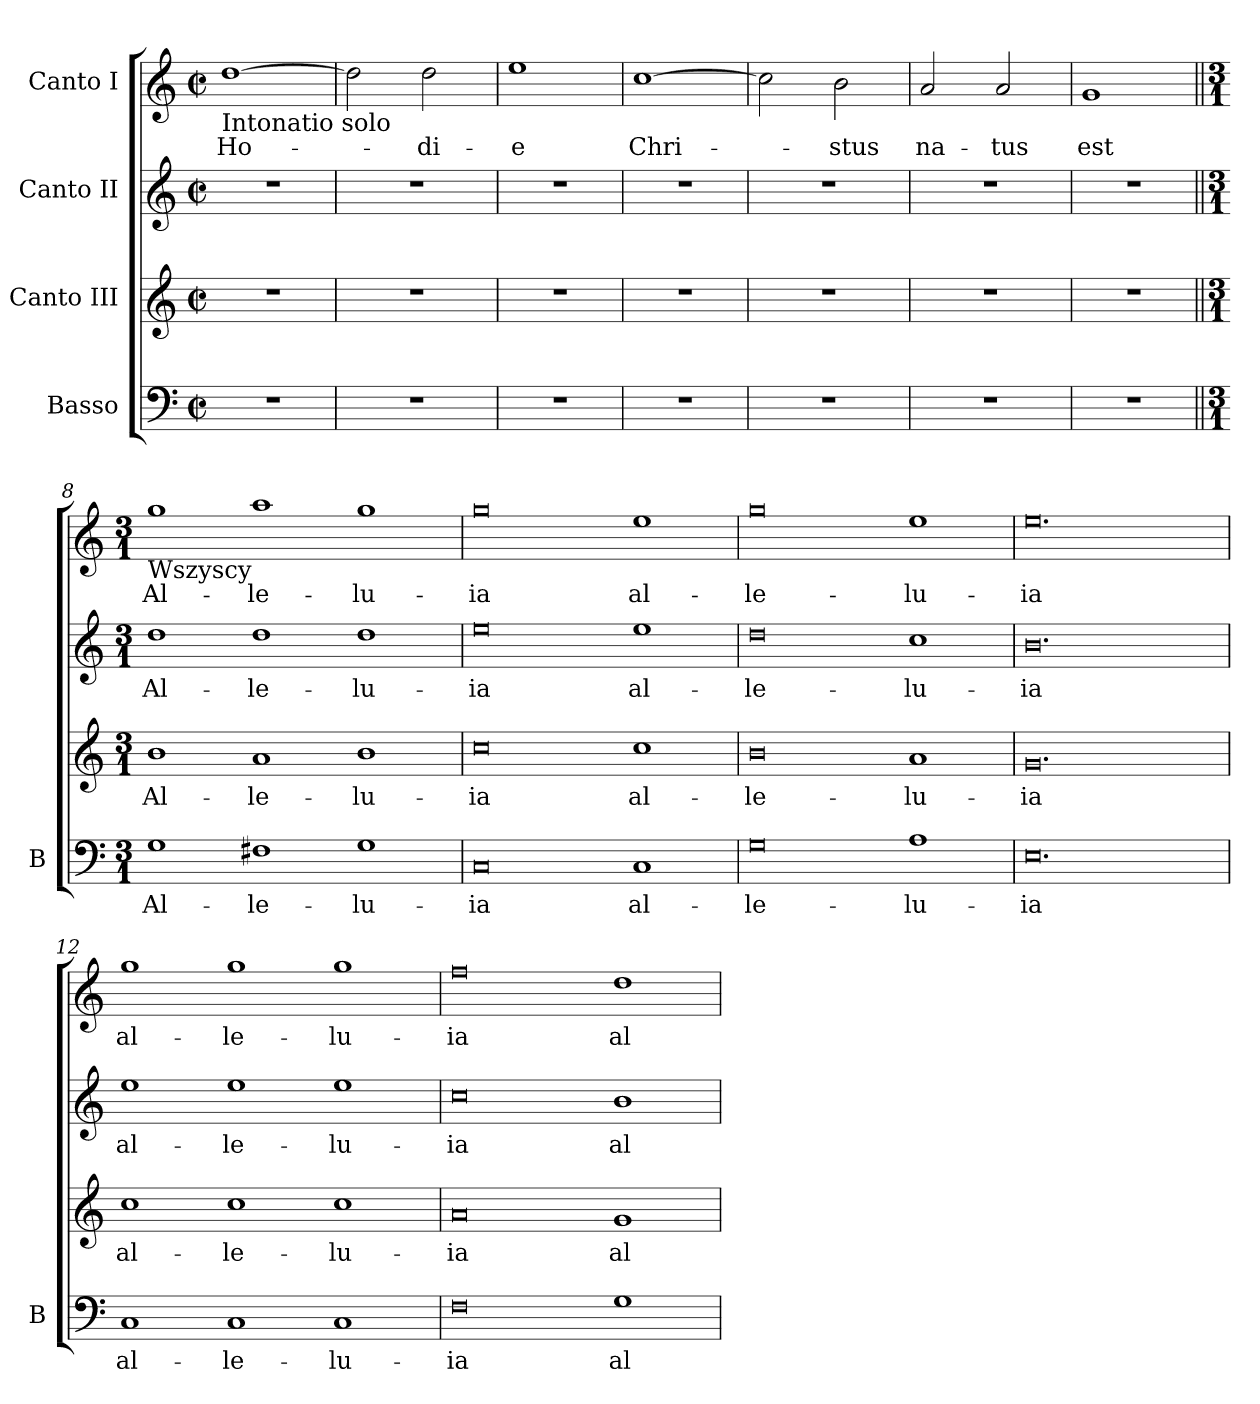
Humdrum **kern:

**kern	**text	**kern	**text	**kern	**text	**kern	**text
*part4	*part4	*part3	*part3	*part2	*part2	*part1	*part1
*staff4	*staff4	*staff3	*staff3	*staff2	*staff2	*staff1	*staff1
*I"Basso	*	*I"Canto III	*	*I"Canto II	*	*I"Canto I	*
*I'B	*	*	*	*	*	*	*
*clefF4	*	*clefG2	*	*clefG2	*	*clefG2	*
*k[]	*	*k[]	*	*k[]	*	*k[]	*
*M2/2	*	*M2/2	*	*M2/2	*	*M2/2	*
*met(c|)	*	*met(c|)	*	*met(c|)	*	*met(c|)	*
=1	=1	=1	=1	=1	=1	=1	=1
!	!	!	!	!	!	!LO:TX:b:t=Intonatio solo	!
1r	.	1r	.	1r	.	[1dd	Ho-
=2	=2	=2	=2	=2	=2	=2	=2
1r	.	1r	.	1r	.	2dd\]	.
.	.	.	.	.	.	2dd\	-di-
=3	=3	=3	=3	=3	=3	=3	=3
1r	.	1r	.	1r	.	1ee	-e
=4	=4	=4	=4	=4	=4	=4	=4
1r	.	1r	.	1r	.	[1cc	Chri-
=5	=5	=5	=5	=5	=5	=5	=5
1r	.	1r	.	1r	.	2cc\]	.
.	.	.	.	.	.	2b\	-stus
=6	=6	=6	=6	=6	=6	=6	=6
1r	.	1r	.	1r	.	2a/	na-
.	.	.	.	.	.	2a/	-tus
=7	=7	=7	=7	=7	=7	=7	=7
1r	.	1r	.	1r	.	1g	est
=8||	=8||	=8||	=8||	=8||	=8||	=8||	=8||
*M3/1	*	*M3/1	*	*M3/1	*	*M3/1	*
!	!	!	!	!	!	!LO:TX:b:t=Wszyscy	!
1G	Al-	1b	Al-	1dd	Al-	1gg	Al-
1F#X	-le-	1a	-le-	1dd	-le-	1aa	-le-
1G	-lu-	1b	-lu-	1dd	-lu-	1gg	-lu-
=9	=9	=9	=9	=9	=9	=9	=9
0C	-ia	0cc	-ia	0ee	-ia	0gg	-ia
1C	al-	1cc	al-	1ee	al-	1ee	al-
=10	=10	=10	=10	=10	=10	=10	=10
0G	-le-	0b	-le-	0dd	-le-	0gg	-le-
1A	-lu-	1a	-lu-	1cc	-lu-	1ee	-lu-
=11	=11	=11	=11	=11	=11	=11	=11
0.E	-ia	0.g	-ia	0.b	-ia	0.ee	-ia
=12	=12	=12	=12	=12	=12	=12	=12
1C	al-	1cc	al-	1ee	al-	1gg	al-
1C	-le-	1cc	-le-	1ee	-le-	1gg	-le-
1C	-lu-	1cc	-lu-	1ee	-lu-	1gg	-lu-
=13	=13	=13	=13	=13	=13	=13	=13
0F	-ia	0a	-ia	0cc	-ia	0ff	-ia
1G	al-	1g	al-	1b	al-	1dd	al-
=	=	=	=	=	=	=	=
*-	*-	*-	*-	*-	*-	*-	*-
